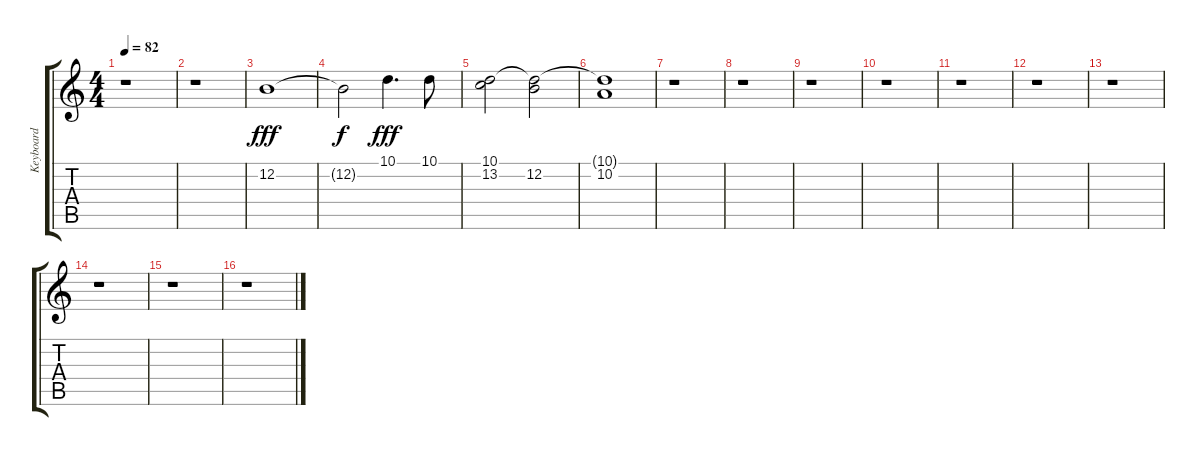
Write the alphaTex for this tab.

\track ("Keyboard" "Keyboard") {instrument pad1newage}
\staff {score tabs}
\tuning (E4 B3 G3 D3 A2 E2) {hide}
\ts (4 4)
\tempo 82
\clef g2
\ks c
r.1{dy fff} |
r.1 |
12.2.1{volume 12} |
12.2{t}.2{dy f} 10.1.4{d dy fff} 10.1.8 |
(10.1 13.2).2 (10.1{t} 12.2).2 |
(10.1{t} 10.2).1 |
r.1 |
r.1 |
r.1 |
r.1 |
r.1 |
r.1 |
r.1 |
r.1 |
r.1 |
r.1
